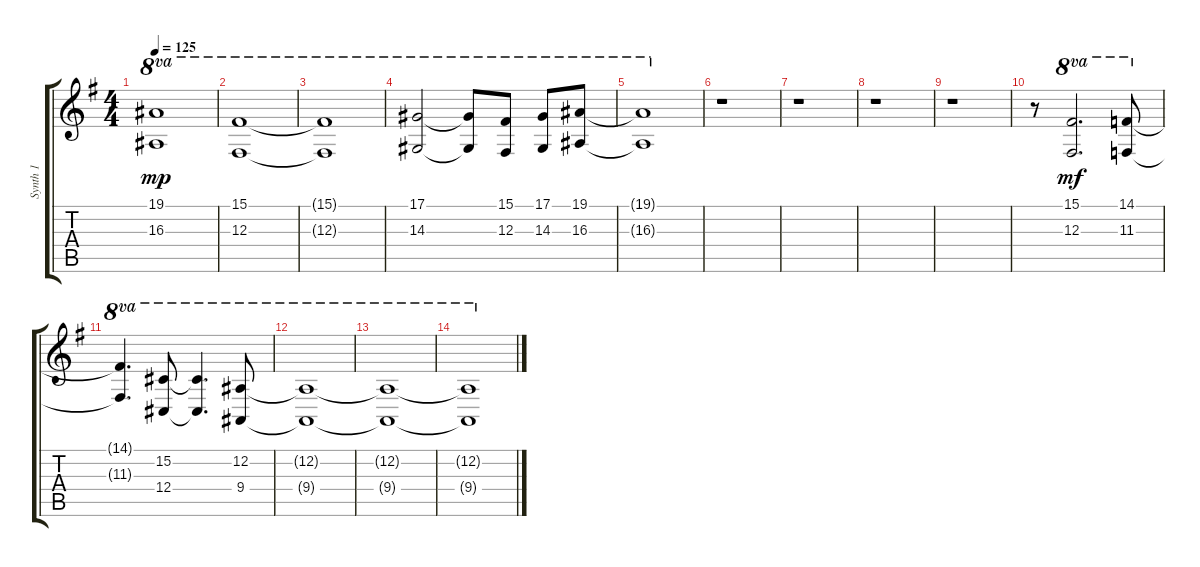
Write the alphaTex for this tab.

\track ("Synth 1" "Synth 1") {instrument synthstrings1}
\staff {score tabs}
\tuning (Eb4 Bb3 Gb3 Db3 Ab2 Eb2) {hide}
\ts (4 4)
\tempo 125
\clef g2
\ks g
(19.1{t} 16.3{t}).1{ot 8va dy mp} |
(15.1 12.3).1{ot 8va} |
(15.1{t} 12.3{t}).1{ot 8va} |
(17.1 14.3).2{ot 8va} (17.1{t} 14.3{t}).8{ot 8va} (15.1 12.3).8{ot 8va} (17.1 14.3).8{ot 8va} (19.1 16.3).8{ot 8va} |
(19.1{t} 16.3{t}).1{ot 8va} |
r.1 |
r.1 |
r.1 |
r.1 |
r.8 (15.1 12.3).2{d ot 8va dy mf} (14.1 11.3).8{ot 8va} |
(14.1{t} 11.3{t}).4{d ot 8va} (15.2 12.4).8{ot 8va} (15.2{t} 12.4{t}).4{d ot 8va} (12.2 9.4).8{ot 8va} |
(12.2{t} 9.4{t}).1{ot 8va} |
(12.2{t} 9.4{t}).1{ot 8va} |
(12.2{t} 9.4{t}).1{ot 8va}
